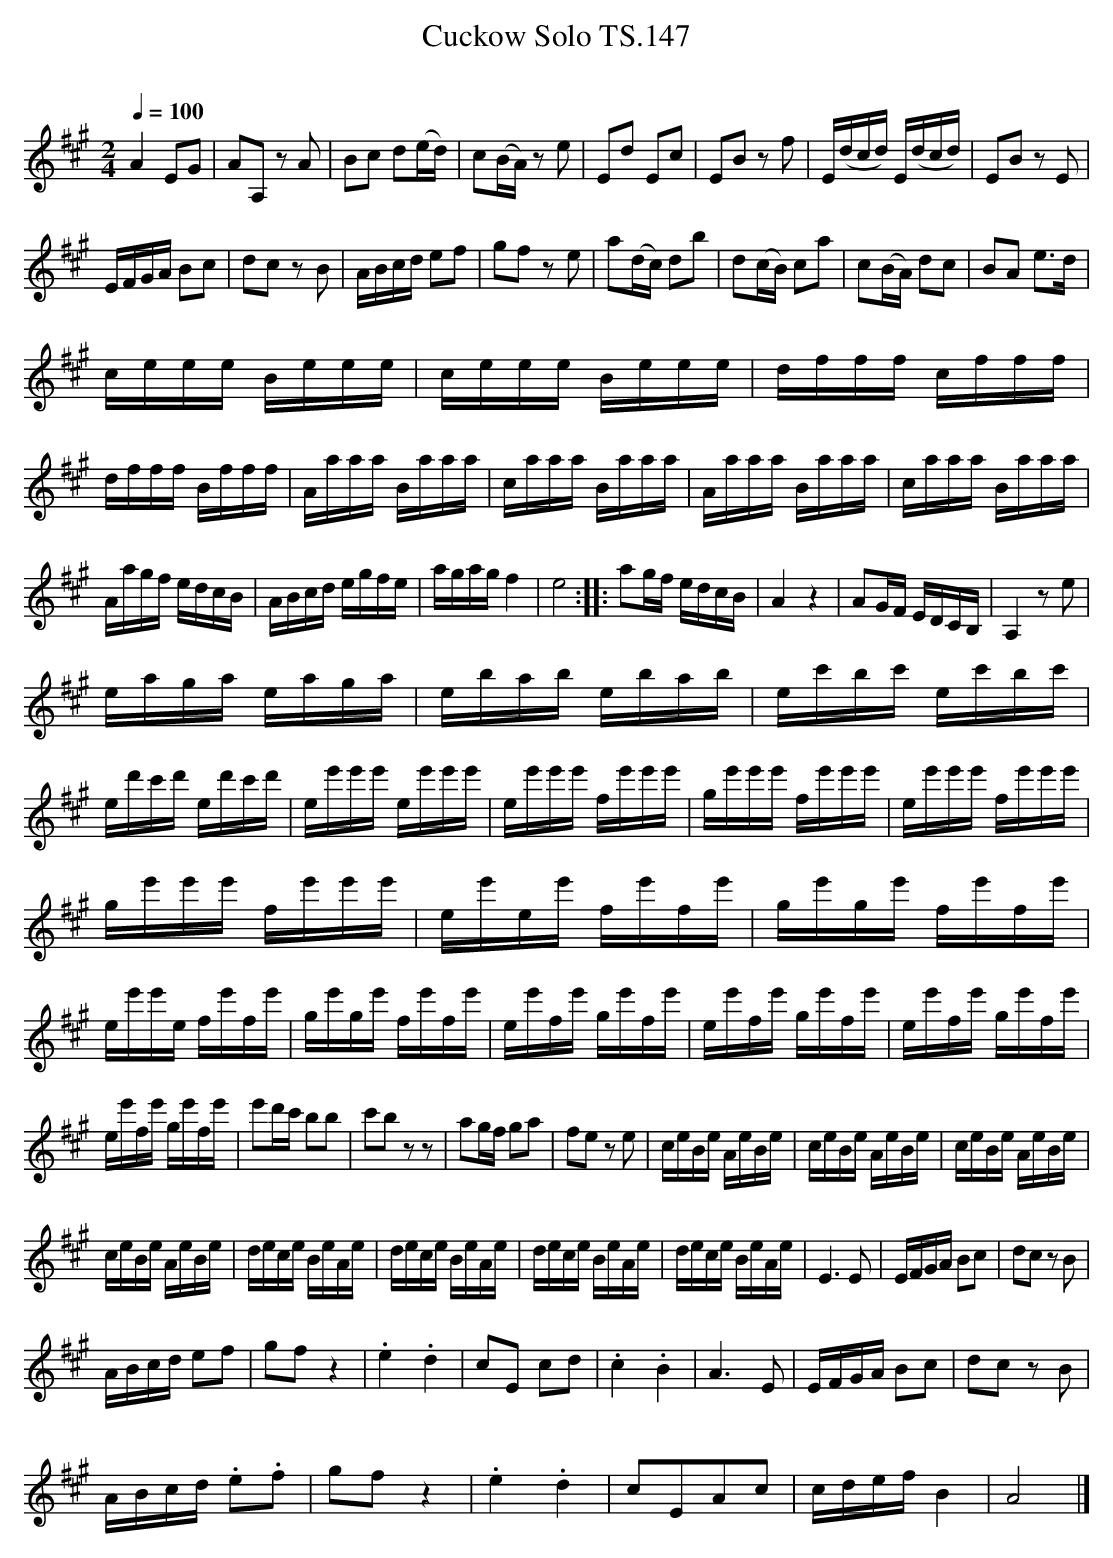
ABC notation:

X:1
T:Cuckow Solo TS.147
M:2/4
L:1/8
Q:1/4=100
O:
K:A
A2EG|AA,z A|Bc d(e/d/)|c(B/A/)z e|Ed Ec|EBz f|E/(d/c/d/) E/(d/c/d/)|EBz E|
L:1/16
EFGA B2c2|d2c2 z2B2|ABcd e2f2|g2f2z2 e2|a2(dc) d2b2|d2(cB) c2a2|c2(BA) d2c2|B2A2 e2>d2|
ceee Beee|ceee Beee|dfff cfff|dfff Bfff|Aaaa Baaa|caaa Baaa|Aaaa Baaa|caaa Baaa|
Aagf edcB|ABcd egfe|agag f4|e8::a2gf edcB|A4z4|A2GF EDCB,|A,4z2e2|
eaga eaga|ebab ebab|ec'bc' ec'bc'|ed'c'd' ed'c'd'|ee'e'e' ee'e'e'|ee'e'e' fe'e'e'|ge'e'e' fe'e'e'|ee'e'e' fe'e'e'|
ge'e'e' fe'e'e'|ee'ee' fe'fe'|ge'ge' fe'fe'|ee'e'e fe'fe'|ge'ge' fe'fe'|ee'fe' ge'fe'|ee'fe' ge'fe'|ee'fe' ge'fe'|
ee'fe' ge'fe'|e'2d'c' b2b2|c'2b2z2z2|a2gf g2a2|f2e2z2 e2|ceBe AeBe|ceBe AeBe|ceBe AeBe|
ceBe AeBe|dece BeAe|dece BeAe|dece BeAe|dece BeAe|E6E2|EFGA B2c2|d2c2z2 B2|
ABcd e2f2|g2f2z4|.e4.d4|c2E2 c2d2|.c4.B4|A6E2|EFGA B2c2|d2c2z2 B2|
ABcd .e2.f2|g2f2 z4|.e4.d4|c2E2A2c2|cdefB4|A8|]
